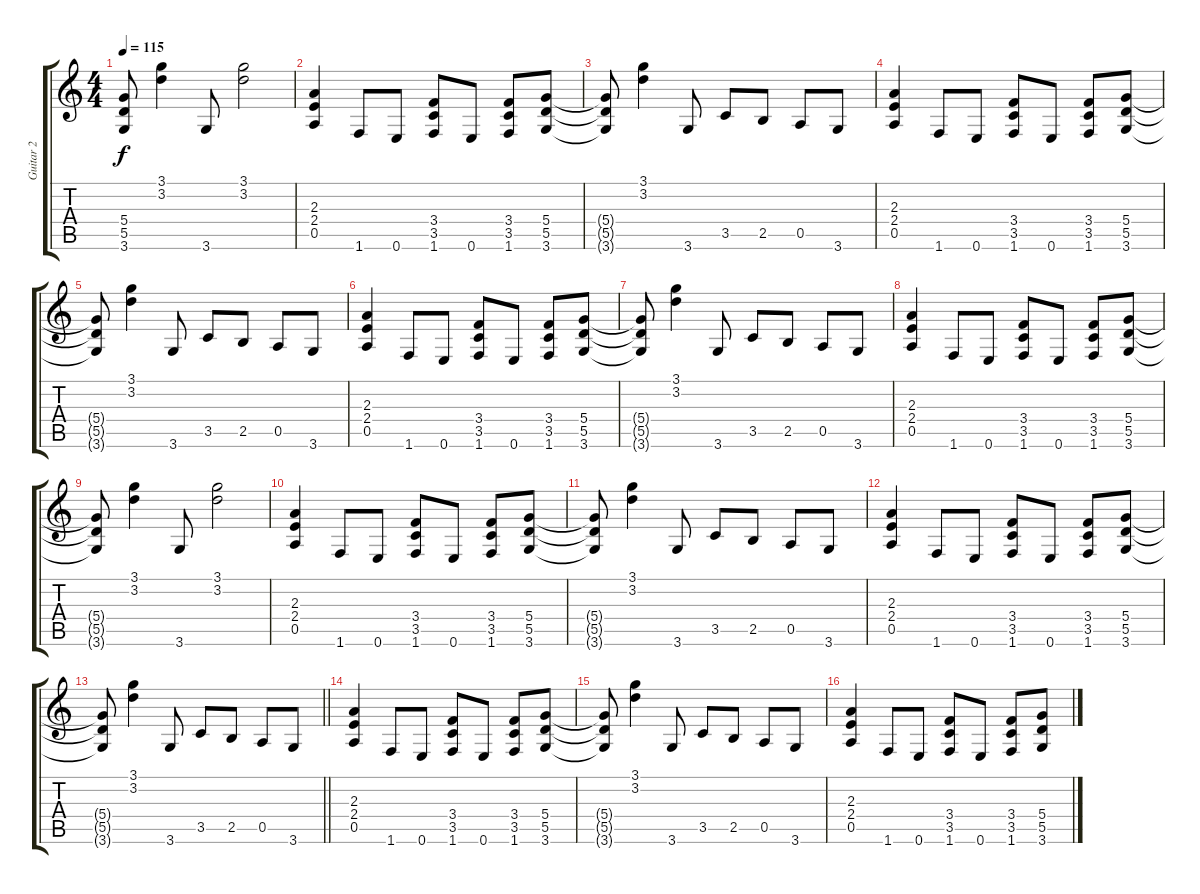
\track ("Guitar 2" "Guitar 2") {instrument distortionguitar}
\staff {score tabs}
\tuning (E4 B3 G3 D3 A2 E2) {hide}
\ts (4 4)
\tempo 115
\clef g2
\ks c
(5.4{t} 5.5{t} 3.6{t}).8{dy f} (3.1 3.2).4 3.6.8 (3.1 3.2).2 |
(2.3 2.4 0.5).4 1.6.8 0.6.8 (3.4 3.5 1.6).8 0.6.8 (3.4 3.5 1.6).8 (5.4 5.5 3.6).8 |
(5.4{t} 5.5{t} 3.6{t}).8 (3.1 3.2).4 3.6.8 3.5.8 2.5.8 0.5.8 3.6.8 |
(2.3 2.4 0.5).4 1.6.8 0.6.8 (3.4 3.5 1.6).8 0.6.8 (3.4 3.5 1.6).8 (5.4 5.5 3.6).8 |
(5.4{t} 5.5{t} 3.6{t}).8 (3.1 3.2).4 3.6.8 3.5.8 2.5.8 0.5.8 3.6.8 |
(2.3 2.4 0.5).4 1.6.8 0.6.8 (3.4 3.5 1.6).8 0.6.8 (3.4 3.5 1.6).8 (5.4 5.5 3.6).8 |
(5.4{t} 5.5{t} 3.6{t}).8 (3.1 3.2).4 3.6.8 3.5.8 2.5.8 0.5.8 3.6.8 |
(2.3 2.4 0.5).4 1.6.8 0.6.8 (3.4 3.5 1.6).8 0.6.8 (3.4 3.5 1.6).8 (5.4 5.5 3.6).8 |
(5.4{t} 5.5{t} 3.6{t}).8 (3.1 3.2).4 3.6.8 (3.1 3.2).2 |
(2.3 2.4 0.5).4 1.6.8 0.6.8 (3.4 3.5 1.6).8 0.6.8 (3.4 3.5 1.6).8 (5.4 5.5 3.6).8 |
(5.4{t} 5.5{t} 3.6{t}).8 (3.1 3.2).4 3.6.8 3.5.8 2.5.8 0.5.8 3.6.8 |
(2.3 2.4 0.5).4 1.6.8 0.6.8 (3.4 3.5 1.6).8 0.6.8 (3.4 3.5 1.6).8 (5.4 5.5 3.6).8 |
\barLineRight lightlight
(5.4{t} 5.5{t} 3.6{t}).8 (3.1 3.2).4 3.6.8 3.5.8 2.5.8 0.5.8 3.6.8 |
(2.3 2.4 0.5).4 1.6.8 0.6.8 (3.4 3.5 1.6).8 0.6.8 (3.4 3.5 1.6).8 (5.4 5.5 3.6).8 |
(5.4{t} 5.5{t} 3.6{t}).8 (3.1 3.2).4 3.6.8 3.5.8 2.5.8 0.5.8 3.6.8 |
(2.3 2.4 0.5).4 1.6.8 0.6.8 (3.4 3.5 1.6).8 0.6.8 (3.4 3.5 1.6).8 (5.4 5.5 3.6).8
